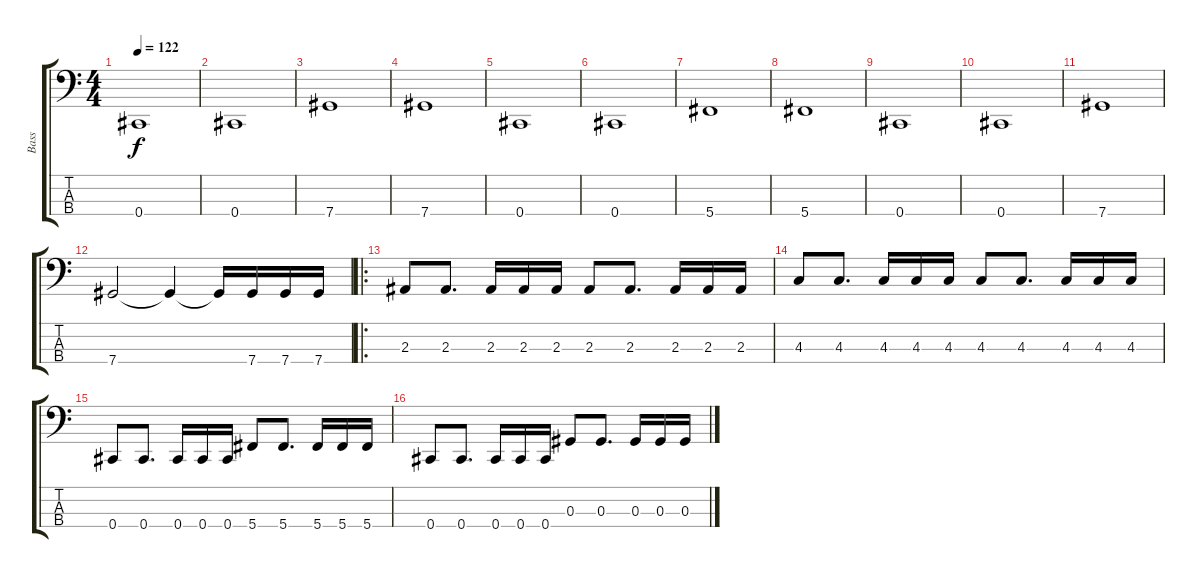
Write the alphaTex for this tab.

\track ("Bass" "Bass") {instrument acousticbass}
\staff {score tabs}
\tuning (Ab2 Db2 Ab1 Db1) {hide}
\ts (4 4)
\tempo 122
\clef f4
\ks c
0.4.1{dy f} |
0.4.1 |
7.4.1 |
7.4.1 |
0.4.1 |
0.4.1 |
5.4.1 |
5.4.1 |
0.4.1 |
0.4.1 |
7.4.1 |
7.4.2 7.4{t}.4 7.4{t}.16 7.4.16 7.4.16 7.4.16 |
\ro
2.3.8 2.3.8{d} 2.3.16 2.3.16 2.3.16 2.3.8 2.3.8{d} 2.3.16 2.3.16 2.3.16 |
4.3.8 4.3.8{d} 4.3.16 4.3.16 4.3.16 4.3.8 4.3.8{d} 4.3.16 4.3.16 4.3.16 |
0.4.8 0.4.8{d} 0.4.16 0.4.16 0.4.16 5.4.8 5.4.8{d} 5.4.16 5.4.16 5.4.16 |
0.4.8 0.4.8{d} 0.4.16 0.4.16 0.4.16 0.3.8 0.3.8{d} 0.3.16 0.3.16 0.3.16
